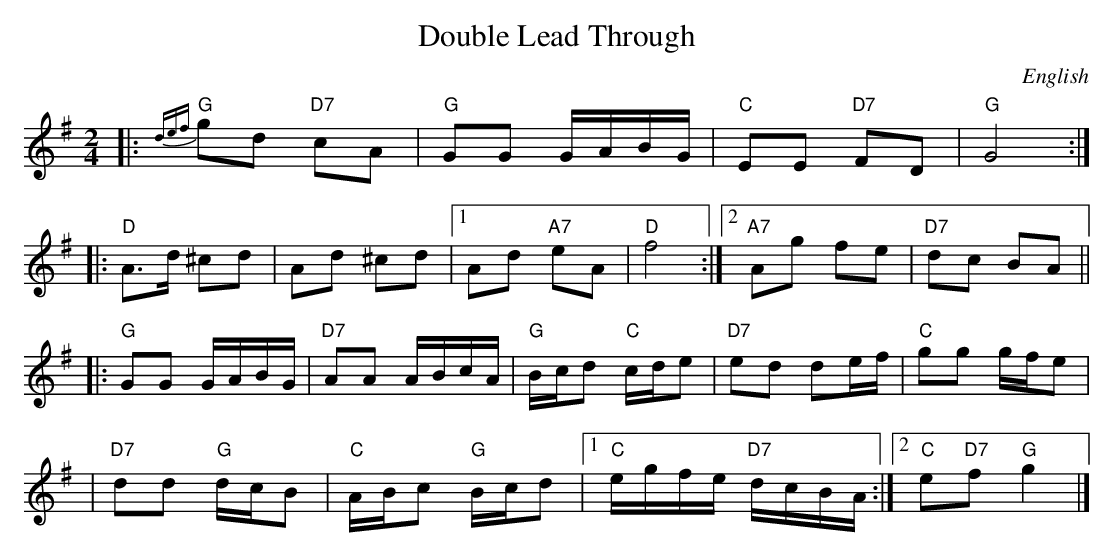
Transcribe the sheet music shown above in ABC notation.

X:1
T: Double Lead Through
O: English
M: 2/4
L: 1/16
K: G
|: "G"{def}g2d2 "D7"c2A2 | "G"G2G2 GABG | "C"E2E2 "D7"F2D2 | "G"G8 :|
|: "D"A3d ^c2d2 | A2d2 ^c2d2 |1 A2d2 "A7"e2A2 | "D"f8 :|2 "A7"A2g2 f2e2 | "D7"d2c2 B2A2 ||
|: "G"G2G2 GABG | "D7"A2A2 ABcA | "G"Bcd2 "C"cde2 | "D7"e2d2 d2ef | "C"g2g2 gfe2 |
| "D7"d2d2 "G"dcB2 | "C"ABc2 "G"Bcd2 |1 "C"egfe "D7"dcBA :|2 "C"e2"D7"f2 "G"g4 |]
